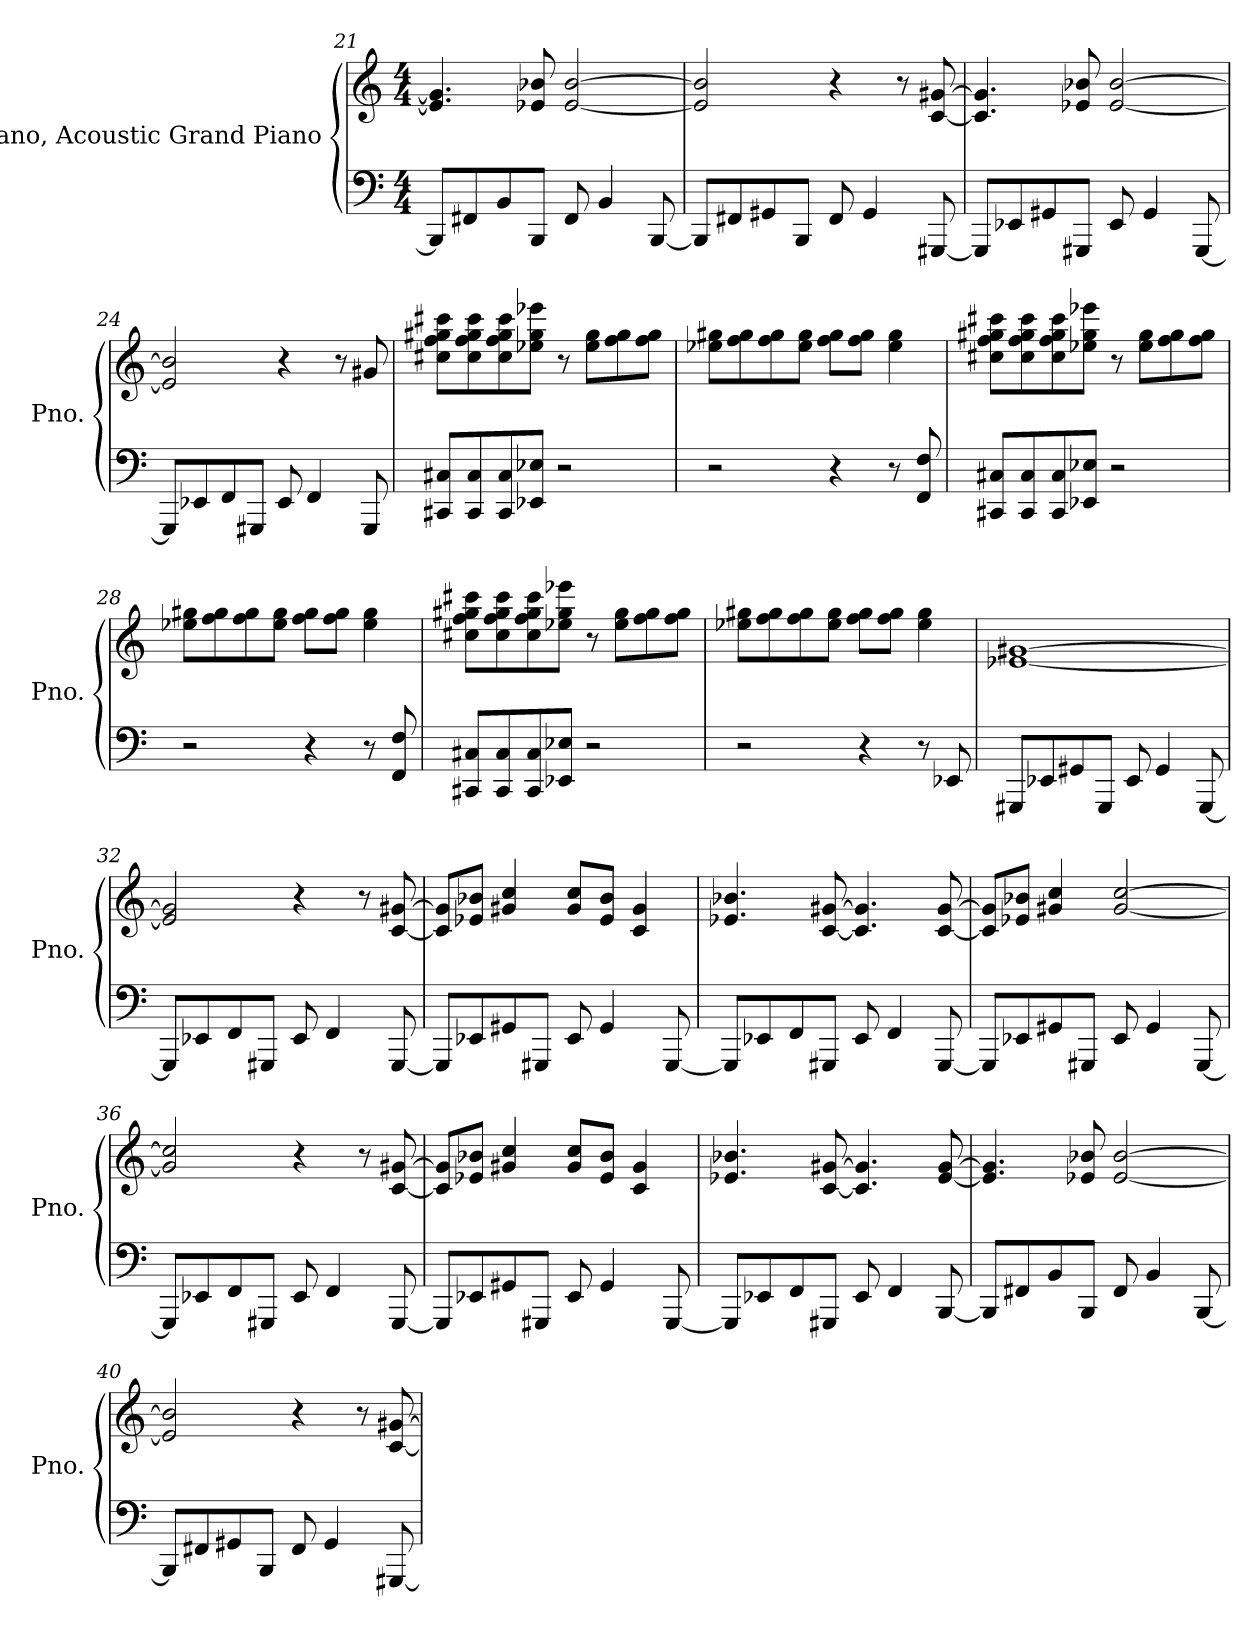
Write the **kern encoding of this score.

**kern	**kern
*part2	*part1
*staff2	*staff1
*I"Piano, Acoustic Grand Piano	*I"Piano, Acoustic Grand Piano
*I'Pno.	*I'Pno.
!!LO:LB:g=z
*clefF4	*clefG2
*k[]	*k[]
*M4/4	*M4/4
=21	=21
8BBB/L]	4.e-/] 4.g#/]
8FF#X/	.
8BB/	.
8BBB/J	8e-X/ 8b-X/
8FF#/	[2e-/ [2b-/
4BB/	.
[8BBB/	.
=22	=22
8BBB/L]	2e-/] 2b-/]
8FF#X/	.
8GG#X/	.
8BBB/J	.
8FF#/	4r
4GG#/	.
.	8r
[8GGG#X/	[8c/ [8g#X/
=23	=23
8GGG#/L]	4.c/] 4.g#/]
8EE-X/	.
8GG#X/	.
8GGG#X/J	8e-X/ 8b-X/
8EE-/	[2e-/ [2b-/
4GG#/	.
[8GGG#/	.
!!LO:LB:g=z
=24	=24
8GGG#/L]	2e-/] 2b-/]
8EE-X/	.
8FF/	.
8GGG#X/J	.
8EE-/	4r
4FF/	.
.	8r
8GGG#/	8g#X/
=25	=25
8CC#X/ 8C#X/L	8cc#X\ 8ff\ 8gg#X\ 8ccc#X\L
8CC#/ 8C#/	8cc#\ 8ff\ 8gg#\ 8ccc#\
8CC#/ 8C#/	8cc#\ 8ff\ 8gg#\ 8ccc#\
8EE-X/ 8E-X/J	8ee-X\ 8gg#\ 8eee-X\J
2r	8r
.	8ee-\ 8gg#\L
.	8ff\ 8gg#\
.	8ff\ 8gg#\J
=26	=26
2r	8ee-X\ 8gg#X\L
.	8ff\ 8gg#\
.	8ff\ 8gg#\
.	8ee-\ 8gg#\J
4r	8ff\ 8gg#\L
.	8ff\ 8gg#\J
8r	4ee-\ 4gg#\
8FF/ 8F/	.
!!LO:LB:g=z
=27	=27
8CC#X/ 8C#X/L	8cc#X\ 8ff\ 8gg#X\ 8ccc#X\L
8CC#/ 8C#/	8cc#\ 8ff\ 8gg#\ 8ccc#\
8CC#/ 8C#/	8cc#\ 8ff\ 8gg#\ 8ccc#\
8EE-X/ 8E-X/J	8ee-X\ 8gg#\ 8eee-X\J
2r	8r
.	8ee-\ 8gg#\L
.	8ff\ 8gg#\
.	8ff\ 8gg#\J
=28	=28
2r	8ee-X\ 8gg#X\L
.	8ff\ 8gg#\
.	8ff\ 8gg#\
.	8ee-\ 8gg#\J
4r	8ff\ 8gg#\L
.	8ff\ 8gg#\J
8r	4ee-\ 4gg#\
8FF/ 8F/	.
=29	=29
8CC#X/ 8C#X/L	8cc#X\ 8ff\ 8gg#X\ 8ccc#X\L
8CC#/ 8C#/	8cc#\ 8ff\ 8gg#\ 8ccc#\
8CC#/ 8C#/	8cc#\ 8ff\ 8gg#\ 8ccc#\
8EE-X/ 8E-X/J	8ee-X\ 8gg#\ 8eee-X\J
2r	8r
.	8ee-\ 8gg#\L
.	8ff\ 8gg#\
.	8ff\ 8gg#\J
!!LO:LB:g=z
=30	=30
2r	8ee-X\ 8gg#X\L
.	8ff\ 8gg#\
.	8ff\ 8gg#\
.	8ee-\ 8gg#\J
4r	8ff\ 8gg#\L
.	8ff\ 8gg#\J
8r	4ee-\ 4gg#\
8EE-X/	.
=31	=31
8GGG#X/L	[1e-X [1g#X
8EE-X/	.
8GG#X/	.
8GGG#/J	.
8EE-/	.
4GG#/	.
[8GGG#/	.
=32	=32
8GGG#/L]	2e-/] 2g#/]
8EE-X/	.
8FF/	.
8GGG#X/J	.
8EE-/	4r
4FF/	.
.	8r
[8GGG#/	[8c/ [8g#X/
!!LO:LB:g=z
=33	=33
8GGG#/L]	8c/] 8g#/]L
8EE-X/	8e-X/ 8b-X/J
8GG#X/	4g#X/ 4cc/
8GGG#X/J	.
8EE-/	8g#/ 8cc/L
4GG#/	8e-/ 8b-/J
.	4c/ 4g#/
[8GGG#/	.
=34	=34
8GGG#/L]	4.e-X/ 4.b-X/
8EE-X/	.
8FF/	.
8GGG#X/J	[8c/ [8g#X/
8EE-/	4.c/] 4.g#/]
4FF/	.
[8GGG#/	[8c/ [8g#/
=35	=35
8GGG#/L]	8c/] 8g#/]L
8EE-X/	8e-X/ 8b-X/J
8GG#X/	4g#X/ 4cc/
8GGG#X/J	.
8EE-/	[2g#/ [2cc/
4GG#/	.
[8GGG#/	.
!!LO:PB:g=z
=36	=36
8GGG#/L]	2g#/] 2cc/]
8EE-X/	.
8FF/	.
8GGG#X/J	.
8EE-/	4r
4FF/	.
.	8r
[8GGG#/	[8c/ [8g#X/
=37	=37
8GGG#/L]	8c/] 8g#/]L
8EE-X/	8e-X/ 8b-X/J
8GG#X/	4g#X/ 4cc/
8GGG#X/J	.
8EE-/	8g#/ 8cc/L
4GG#/	8e-/ 8b-/J
.	4c/ 4g#/
[8GGG#/	.
=38	=38
8GGG#/L]	4.e-X/ 4.b-X/
8EE-X/	.
8FF/	.
8GGG#X/J	[8c/ [8g#X/
8EE-/	4.c/] 4.g#/]
4FF/	.
[8BBB/	[8e-/ [8g#/
!!LO:LB:g=z
=39	=39
8BBB/L]	4.e-/] 4.g#/]
8FF#X/	.
8BB/	.
8BBB/J	8e-X/ 8b-X/
8FF#/	[2e-/ [2b-/
4BB/	.
[8BBB/	.
=40	=40
8BBB/L]	2e-/] 2b-/]
8FF#X/	.
8GG#X/	.
8BBB/J	.
8FF#/	4r
4GG#/	.
.	8r
[8GGG#X/	[8c/ [8g#X/
=	=
*-	*-
